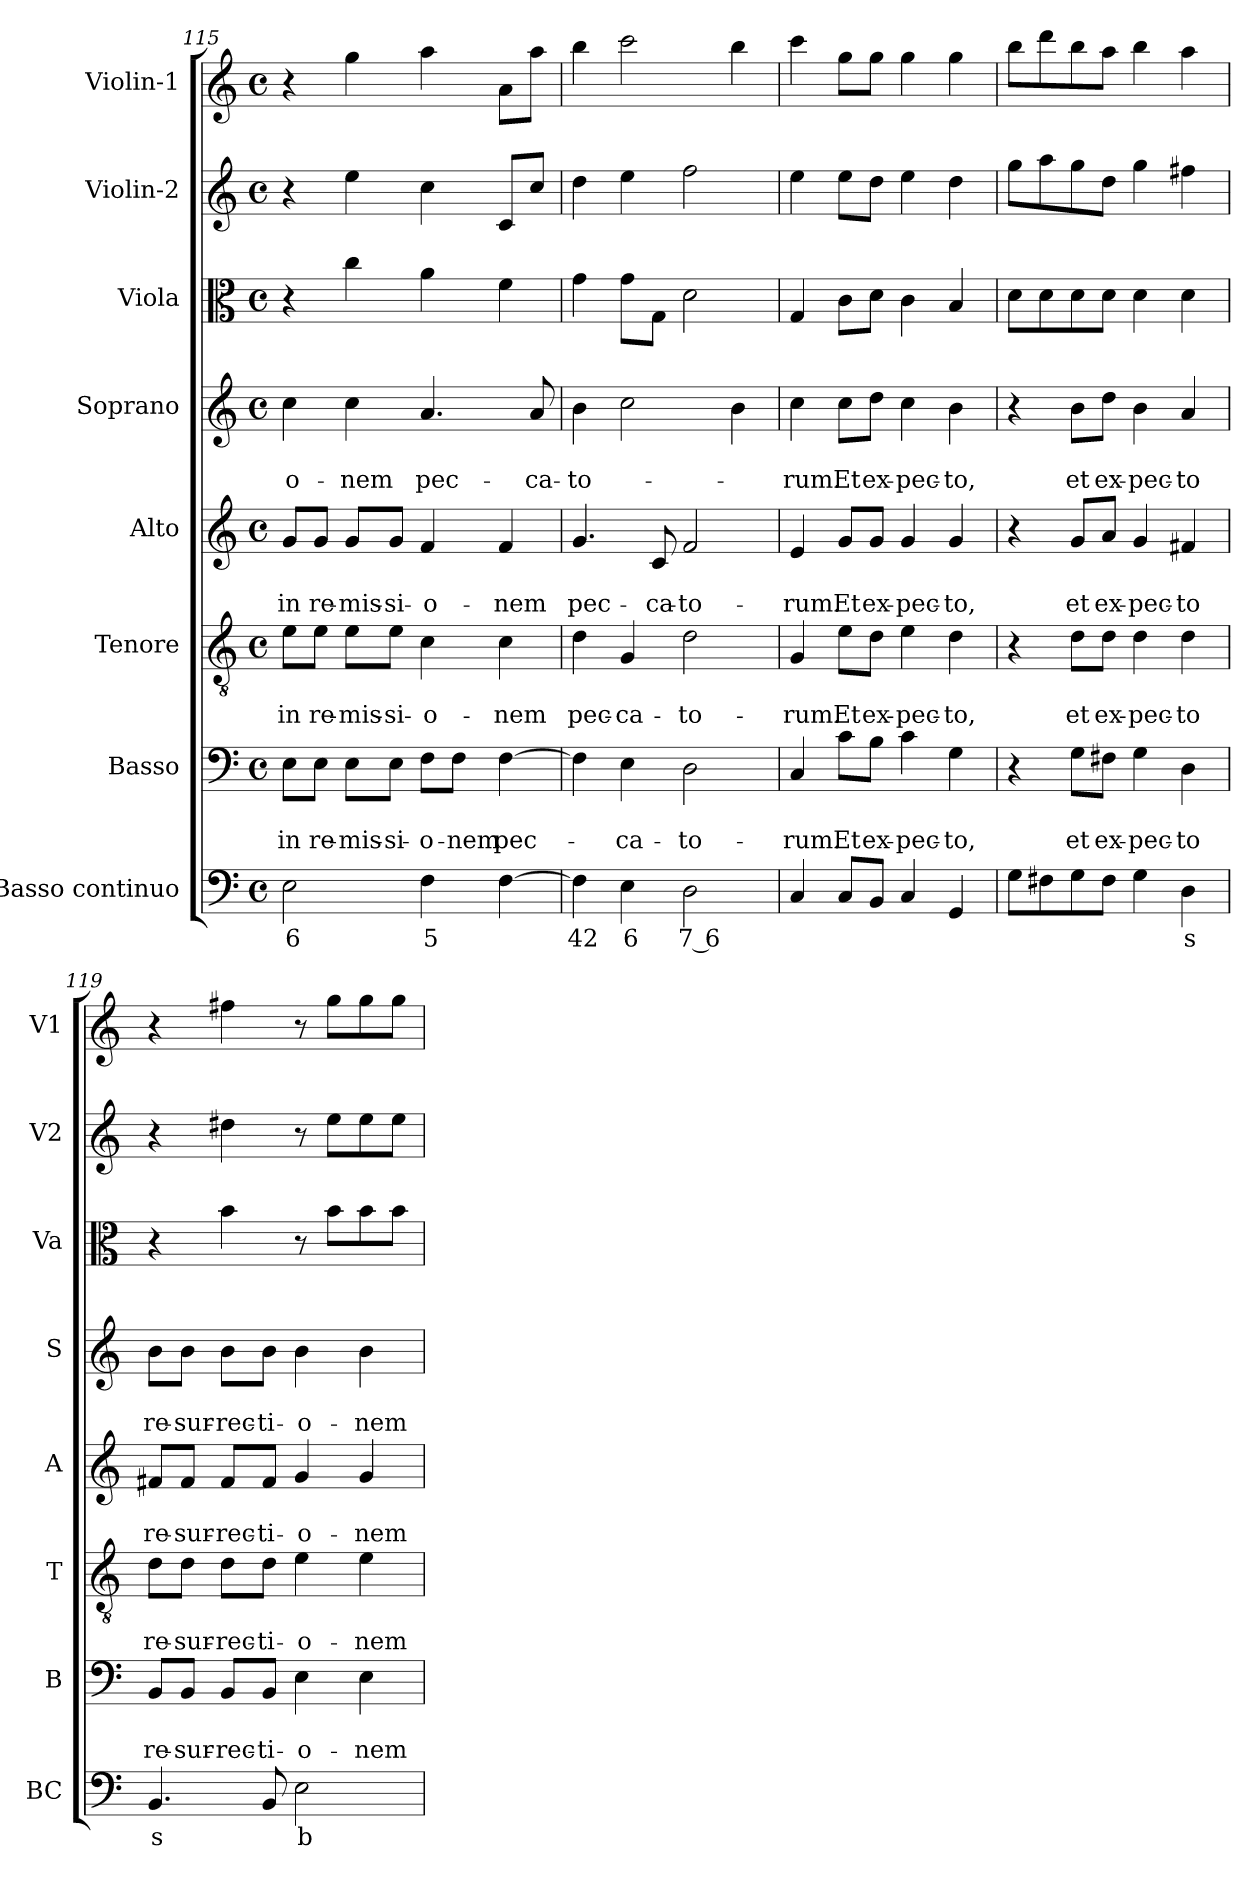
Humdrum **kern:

**kern	**text	**kern	**text	**text	**kern	**text	**text	**kern	**text	**text	**kern	**text	**text	**kern	**kern	**kern
*part8	*part8	*part7	*part7	*part7	*part6	*part6	*part6	*part5	*part5	*part5	*part4	*part4	*part4	*part3	*part2	*part1
*staff8	*staff8	*staff7	*staff7	*staff7	*staff6	*staff6	*staff6	*staff5	*staff5	*staff5	*staff4	*staff4	*staff4	*staff3	*staff2	*staff1
*I"Basso continuo	*	*I"Basso	*	*	*I"Tenore	*	*	*I"Alto	*	*	*I"Soprano	*	*	*I"Viola	*I"Violin-2	*I"Violin-1
*I'BC	*	*I'B	*	*	*I'T	*	*	*I'A	*	*	*I'S	*	*	*I'Va	*I'V2	*I'V1
!!LO:LB:g=z
*clefF4	*	*clefF4	*	*	*clefGv2	*	*	*clefG2	*	*	*clefG2	*	*	*clefC3	*clefG2	*clefG2
*k[]	*	*k[]	*	*	*k[]	*	*	*k[]	*	*	*k[]	*	*	*k[]	*k[]	*k[]
*C:	*	*C:	*	*	*C:	*	*	*C:	*	*	*C:	*	*	*C:	*C:	*C:
*M4/4	*	*M4/4	*	*	*M4/4	*	*	*M4/4	*	*	*M4/4	*	*	*M4/4	*M4/4	*M4/4
*met(c)	*	*met(c)	*	*	*met(c)	*	*	*met(c)	*	*	*met(c)	*	*	*met(c)	*met(c)	*met(c)
=115	=115	=115	=115	=115	=115	=115	=115	=115	=115	=115	=115	=115	=115	=115	=115	=115
!	!LO:LY:b	!	!	!LO:LY:b	!	!	!LO:LY:b	!	!	!LO:LY:b	!	!	!LO:LY:b	!	!	!
2E\	6	8E\L	.	in	8e\L	.	in	8g/L	.	in	4cc\	.	-o-	4r	4r	4r
!	!	!	!	!LO:LY:b	!	!	!LO:LY:b	!	!	!LO:LY:b	!	!	!	!	!	!
.	.	8E\J	.	re-	8e\J	.	re-	8g/J	.	re-	.	.	.	.	.	.
!	!	!	!	!LO:LY:b	!	!	!LO:LY:b	!	!	!LO:LY:b	!	!	!LO:LY:b	!	!	!
.	.	8E\L	.	-mis-	8e\L	.	-mis-	8g/L	.	-mis-	4cc\	.	-nem	4cc\	4ee\	4gg\
!	!	!	!	!LO:LY:b	!	!	!LO:LY:b	!	!	!LO:LY:b	!	!	!	!	!	!
.	.	8E\J	.	-si-	8e\J	.	-si-	8g/J	.	-si-	.	.	.	.	.	.
!	!LO:LY:b	!	!	!LO:LY:b	!	!	!LO:LY:b	!	!	!LO:LY:b	!	!	!LO:LY:b	!	!	!
4F\	5	8F\L	.	-o-	4c\	.	-o-	4f/	.	-o-	4.a/	.	pec-	4a\	4cc\	4aa\
!	!	!	!	!LO:LY:b	!	!	!	!	!	!	!	!	!	!	!	!
.	.	8F\J	.	-nem	.	.	.	.	.	.	.	.	.	.	.	.
!	!	!	!	!LO:LY:b	!	!	!LO:LY:b	!	!	!LO:LY:b	!	!	!	!	!	!
[4F\	.	[4F\	.	pec-	4c\	.	-nem	4f/	.	-nem	.	.	.	4f\	8c/L	8a\L
!	!	!	!	!	!	!	!	!	!	!	!	!	!LO:LY:b	!	!	!
.	.	.	.	.	.	.	.	.	.	.	8a/	.	-ca-	.	8cc/J	8aa\J
=116	=116	=116	=116	=116	=116	=116	=116	=116	=116	=116	=116	=116	=116	=116	=116	=116
!	!LO:LY:b	!	!	!	!	!	!LO:LY:b	!	!	!LO:LY:b	!	!	!LO:LY:b	!	!	!
4F\]	42	4F\]	.	.	4d\	.	pec-	4.g/	.	pec-	4b\	.	-to-	4g\	4dd\	4bb\
!	!LO:LY:b	!	!	!LO:LY:b	!	!	!LO:LY:b	!	!	!	!	!	!	!	!	!
4E\	6	4E\	.	-ca-	4G/	.	-ca-	.	.	.	2cc\	.	.	8g\L	4ee\	2ccc\
!	!	!	!	!	!	!	!	!	!	!LO:LY:b	!	!	!	!	!	!
.	.	.	.	.	.	.	.	8c/	.	-ca-	.	.	.	8G\J	.	.
!	!LO:LY:b	!	!	!LO:LY:b	!	!	!LO:LY:b	!	!	!LO:LY:b	!	!	!	!	!	!
2D\	7 6	2D\	.	-to-	2d\	.	-to-	2f/	.	-to-	.	.	.	2d\	2ff\	.
.	.	.	.	.	.	.	.	.	.	.	4b\	.	.	.	.	4bb\
=117	=117	=117	=117	=117	=117	=117	=117	=117	=117	=117	=117	=117	=117	=117	=117	=117
!	!	!	!	!LO:LY:b	!	!	!LO:LY:b	!	!	!LO:LY:b	!	!	!LO:LY:b	!	!	!
4C/	.	4C/	.	-rum.	4G/	.	-rum.	4e/	.	-rum.	4cc\	.	-rum.	4G/	4ee\	4ccc\
!	!	!	!	!LO:LY:b	!	!	!LO:LY:b	!	!	!LO:LY:b	!	!	!LO:LY:b	!	!	!
8C/L	.	8c\L	.	Et	8e\L	.	Et	8g/L	.	Et	8cc\L	.	Et	8c\L	8ee\L	8gg\L
!	!	!	!	!LO:LY:b	!	!	!LO:LY:b	!	!	!LO:LY:b	!	!	!LO:LY:b	!	!	!
8BB/J	.	8B\J	.	ex-	8d\J	.	ex-	8g/J	.	ex-	8dd\J	.	ex-	8d\J	8dd\J	8gg\J
!	!	!	!	!LO:LY:b	!	!	!LO:LY:b	!	!	!LO:LY:b	!	!	!LO:LY:b	!	!	!
4C/	.	4c\	.	-pec-	4e\	.	-pec-	4g/	.	-pec-	4cc\	.	-pec-	4c\	4ee\	4gg\
!	!	!	!	!LO:LY:b	!	!	!LO:LY:b	!	!	!LO:LY:b	!	!	!LO:LY:b	!	!	!
4GG/	.	4G\	.	-to,	4d\	.	-to,	4g/	.	-to,	4b\	.	-to,	4B/	4dd\	4gg\
=118	=118	=118	=118	=118	=118	=118	=118	=118	=118	=118	=118	=118	=118	=118	=118	=118
8G\L	.	4r	.	.	4r	.	.	4r	.	.	4r	.	.	8d\L	8gg\L	8bb\L
8F#X\	.	.	.	.	.	.	.	.	.	.	.	.	.	8d\	8aa\	8ddd\
!	!	!	!	!LO:LY:b	!	!	!LO:LY:b	!	!	!LO:LY:b	!	!	!LO:LY:b	!	!	!
8G\	.	8G\L	.	et	8d\L	.	et	8g/L	.	et	8b\L	.	et	8d\	8gg\	8bb\
!	!	!	!	!LO:LY:b	!	!	!LO:LY:b	!	!	!LO:LY:b	!	!	!LO:LY:b	!	!	!
8F#\J	.	8F#X\J	.	ex-	8d\J	.	ex-	8a/J	.	ex-	8dd\J	.	ex-	8d\J	8dd\J	8aa\J
!	!	!	!	!LO:LY:b	!	!	!LO:LY:b	!	!	!LO:LY:b	!	!	!LO:LY:b	!	!	!
4G\	.	4G\	.	-pec-	4d\	.	-pec-	4g/	.	-pec-	4b\	.	-pec-	4d\	4gg\	4bb\
!	!LO:LY:b	!	!	!LO:LY:b	!	!	!LO:LY:b	!	!	!LO:LY:b	!	!	!LO:LY:b	!	!	!
4D\	s	4D\	.	-to	4d\	.	-to	4f#X/	.	-to	4a/	.	-to	4d\	4ff#X\	4aa\
=119	=119	=119	=119	=119	=119	=119	=119	=119	=119	=119	=119	=119	=119	=119	=119	=119
!	!LO:LY:b	!	!	!LO:LY:b	!	!	!LO:LY:b	!	!	!LO:LY:b	!	!	!LO:LY:b	!	!	!
4.BB/	s	8BB/L	.	re-	8d\L	.	re-	8f#X/L	.	re-	8b\L	.	re-	4r	4r	4r
!	!	!	!	!LO:LY:b	!	!	!LO:LY:b	!	!	!LO:LY:b	!	!	!LO:LY:b	!	!	!
.	.	8BB/J	.	-sur-	8d\J	.	-sur-	8f#/J	.	-sur-	8b\J	.	-sur-	.	.	.
!	!	!	!	!LO:LY:b	!	!	!LO:LY:b	!	!	!LO:LY:b	!	!	!LO:LY:b	!	!	!
.	.	8BB/L	.	-rec-	8d\L	.	-rec-	8f#/L	.	-rec-	8b\L	.	-rec-	4b\	4dd#X\	4ff#X\
!	!	!	!	!LO:LY:b	!	!	!LO:LY:b	!	!	!LO:LY:b	!	!	!LO:LY:b	!	!	!
8BB/	.	8BB/J	.	-ti-	8d\J	.	-ti-	8f#/J	.	-ti-	8b\J	.	-ti-	.	.	.
!	!LO:LY:b	!	!	!LO:LY:b	!	!	!LO:LY:b	!	!	!LO:LY:b	!	!	!LO:LY:b	!	!	!
2E\	b	4E\	.	-o-	4e\	.	-o-	4g/	.	-o-	4b\	.	-o-	8r	8r	8r
.	.	.	.	.	.	.	.	.	.	.	.	.	.	8b\L	8ee\L	8gg\L
!	!	!	!	!LO:LY:b	!	!	!LO:LY:b	!	!	!LO:LY:b	!	!	!LO:LY:b	!	!	!
.	.	4E\	.	-nem	4e\	.	-nem	4g/	.	-nem	4b\	.	-nem	8b\	8ee\	8gg\
.	.	.	.	.	.	.	.	.	.	.	.	.	.	8b\J	8ee\J	8gg\J
=	=	=	=	=	=	=	=	=	=	=	=	=	=	=	=	=
*-	*-	*-	*-	*-	*-	*-	*-	*-	*-	*-	*-	*-	*-	*-	*-	*-
